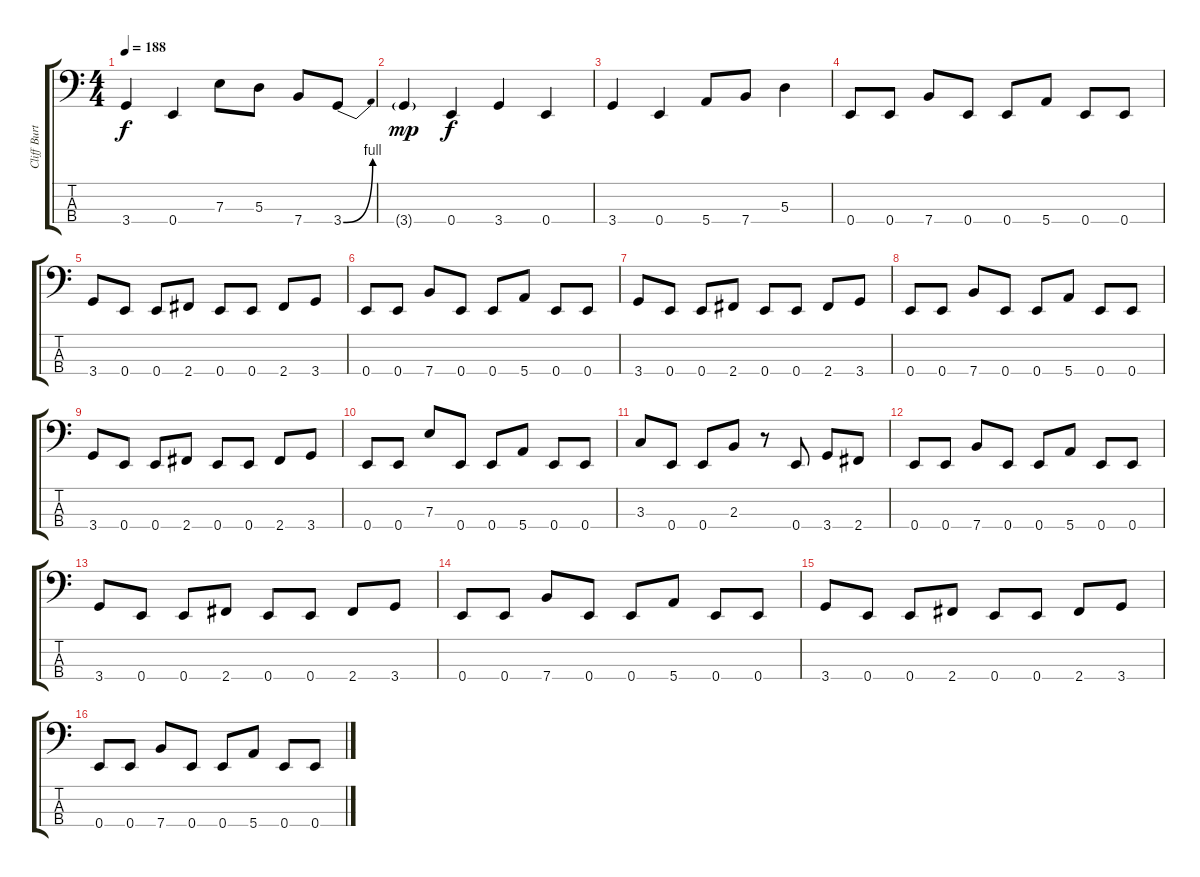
\track ("Cliff Burton" "Cliff Burt") {instrument electricbassfinger}
\staff {score tabs}
\tuning (G2 D2 A1 E1) {hide}
\ts (4 4)
\tempo 188
\clef f4
\ks c
3.4.4{dy f} 0.4.4 7.3.8 5.3.8 7.4.8 3.4{be (bend 0 0 60 4)}.8 |
3.4{g}.4{dy mp} 0.4.4{dy f} 3.4.4 0.4.4 |
3.4.4 0.4.4 5.4.8 7.4.8 5.3.4 |
0.4.8 0.4.8 7.4.8 0.4.8 0.4.8 5.4.8 0.4.8 0.4.8 |
3.4.8 0.4.8 0.4.8 2.4.8 0.4.8 0.4.8 2.4.8 3.4.8 |
0.4.8 0.4.8 7.4.8 0.4.8 0.4.8 5.4.8 0.4.8 0.4.8 |
3.4.8 0.4.8 0.4.8 2.4.8 0.4.8 0.4.8 2.4.8 3.4.8 |
0.4.8 0.4.8 7.4.8 0.4.8 0.4.8 5.4.8 0.4.8 0.4.8 |
3.4.8 0.4.8 0.4.8 2.4.8 0.4.8 0.4.8 2.4.8 3.4.8 |
0.4.8 0.4.8 7.3.8 0.4.8 0.4.8 5.4.8 0.4.8 0.4.8 |
3.3.8 0.4.8 0.4.8 2.3.8 r.8 0.4.8 3.4.8 2.4.8 |
0.4.8 0.4.8 7.4.8 0.4.8 0.4.8 5.4.8 0.4.8 0.4.8 |
3.4.8 0.4.8 0.4.8 2.4.8 0.4.8 0.4.8 2.4.8 3.4.8 |
0.4.8 0.4.8 7.4.8 0.4.8 0.4.8 5.4.8 0.4.8 0.4.8 |
3.4.8 0.4.8 0.4.8 2.4.8 0.4.8 0.4.8 2.4.8 3.4.8 |
0.4.8 0.4.8 7.4.8 0.4.8 0.4.8 5.4.8 0.4.8 0.4.8
